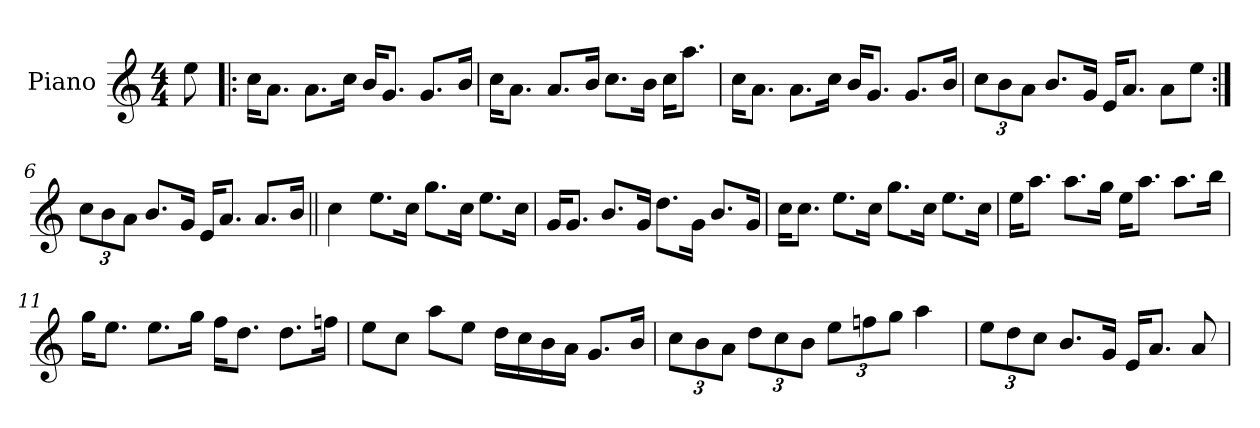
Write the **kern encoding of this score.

**kern
*part1
*staff1
*I"Piano
*I'Pno
*clefG2
*k[]
*M4/4
=1
8ee\
=2!|:
16cc\KL
8.a\J
8.a\L
16cc\Jk
16b/KL
8.g/J
8.g/L
16b/Jk
=3
16cc\KL
8.a\J
8.a/L
16b/Jk
8.cc\L
16b\Jk
16cc\KL
8.aa\J
=4
16cc\KL
8.a\J
8.a\L
16cc\Jk
16b/KL
8.g/J
8.g/L
16b/Jk
=5
12cc\L
12b\
12a\J
8.b/L
16g/Jk
16e/KL
8.a/J
8a\L
8ee\J
=6:|!
12cc\L
12b\
12a\J
8.b/L
16g/Jk
16e/KL
8.a/J
8.a/L
16b/Jk
=7||
4cc\
8.ee\L
16cc\Jk
8.gg\L
16cc\Jk
8.ee\L
16cc\Jk
=8
16g/KL
8.g/J
8.b/L
16g/Jk
8.dd\L
16g\Jk
8.b/L
16g/Jk
=9
16cc\KL
8.cc\J
8.ee\L
16cc\Jk
8.gg\L
16cc\Jk
8.ee\L
16cc\Jk
=10
16ee\KL
8.aa\J
8.aa\L
16gg\Jk
16ee\KL
8.aa\J
8.aa\L
16bb\Jk
=11
16gg\KL
8.ee\J
8.ee\L
16gg\Jk
16ff\KL
8.dd\J
8.dd\L
16ffn\Jk
=12
8ee\L
8cc\J
8aa\L
8ee\J
16dd\LL
16cc\
16b\
16a\JJ
8.g/L
16b/Jk
=13
12cc\L
12b\
12a\J
12dd\L
12cc\
12b\J
12ee\L
12ffn\
12gg\J
4aa\
=14
12ee\L
12dd\
12cc\J
8.b/L
16g/Jk
16e/KL
8.a/J
8a/
=
*-
